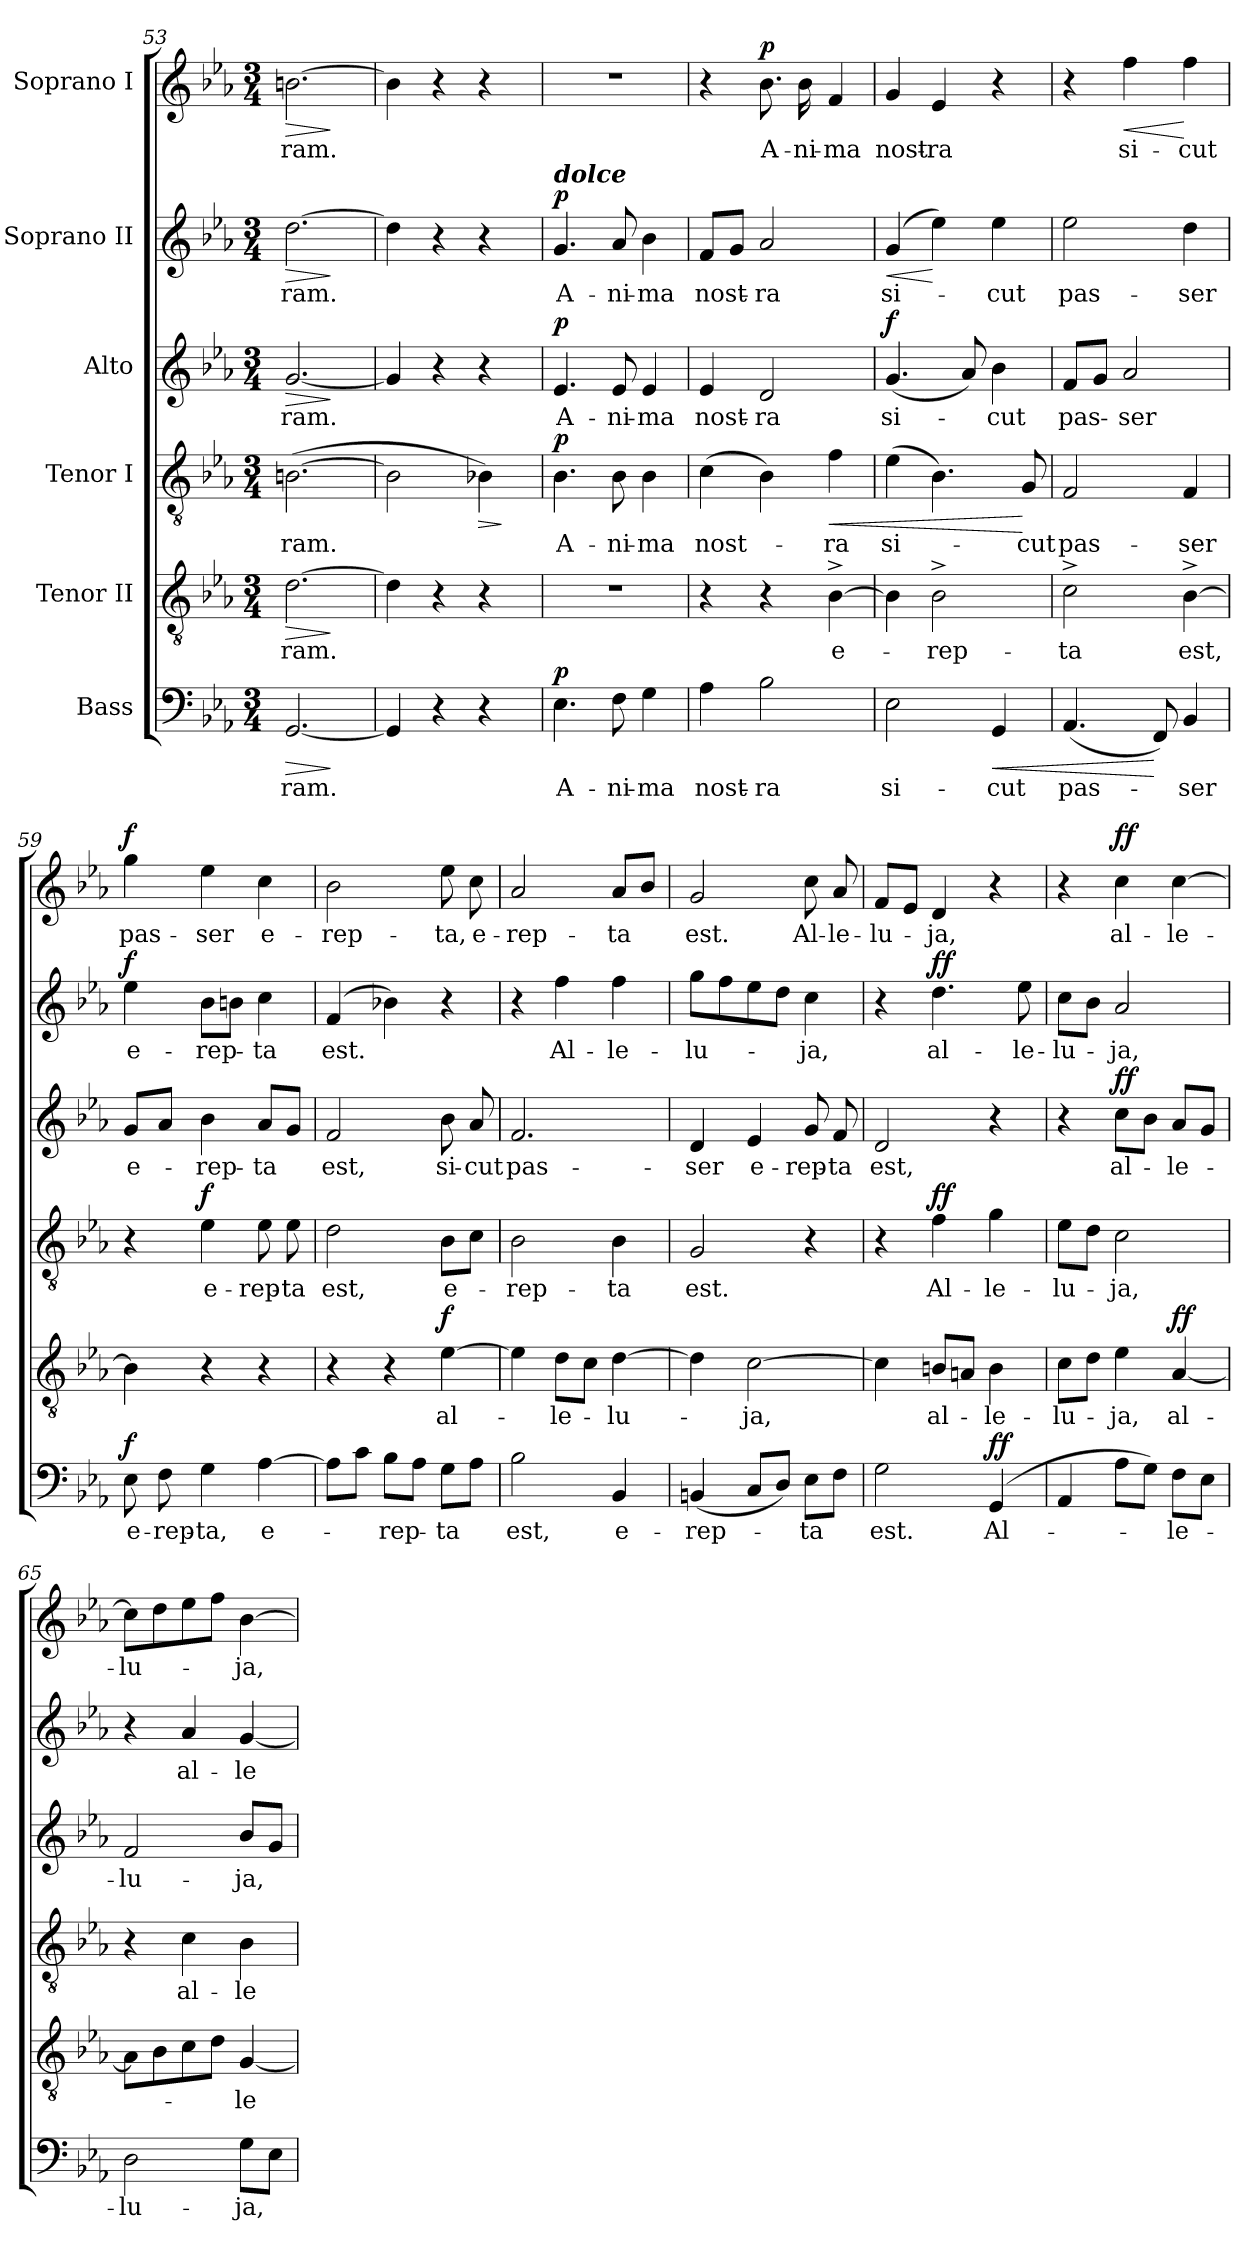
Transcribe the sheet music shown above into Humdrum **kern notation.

**kern	**text	**dynam	**kern	**text	**dynam	**kern	**text	**dynam	**kern	**text	**dynam	**kern	**text	**dynam	**kern	**text	**dynam
*part6	*part6	*part6	*part5	*part5	*part5	*part4	*part4	*part4	*part3	*part3	*part3	*part2	*part2	*part2	*part1	*part1	*part1
*staff6	*staff6	*staff6	*staff5	*staff5	*staff5	*staff4	*staff4	*staff4	*staff3	*staff3	*staff3	*staff2	*staff2	*staff2	*staff1	*staff1	*staff1
*I"Bass	*	*	*I"Tenor II	*	*	*I"Tenor I	*	*	*I"Alto	*	*	*I"Soprano II	*	*	*I"Soprano I	*	*
*clefF4	*	*	*clefGv2	*	*	*clefGv2	*	*	*clefG2	*	*	*clefG2	*	*	*clefG2	*	*
*k[b-e-a-]	*	*	*k[b-e-a-]	*	*	*k[b-e-a-]	*	*	*k[b-e-a-]	*	*	*k[b-e-a-]	*	*	*k[b-e-a-]	*	*
*E-:	*	*	*E-:	*	*	*E-:	*	*	*E-:	*	*	*E-:	*	*	*E-:	*	*
*M3/4	*	*	*M3/4	*	*	*M3/4	*	*	*M3/4	*	*	*M3/4	*	*	*M3/4	*	*
=53	=53	=53	=53	=53	=53	=53	=53	=53	=53	=53	=53	=53	=53	=53	=53	=53	=53
!	!LO:LY:b	!LO:HP:b	!	!LO:LY:b	!LO:HP:b	!	!LO:LY:b	!	!	!LO:LY:b	!LO:HP:b	!	!LO:LY:b	!LO:HP:b	!	!LO:LY:b	!LO:HP:b
[2.GG/	-ram.	>	[2.d\	-ram.	>	(>[2.Bn\	-ram.	.	[2.g/	-ram.	>	[2.dd\	-ram.	>	[2.bn\	-ram.	>
.	.	]	.	.	]	.	.	.	.	.	]	.	.	]	.	.	]
=54	=54	=54	=54	=54	=54	=54	=54	=54	=54	=54	=54	=54	=54	=54	=54	=54	=54
4GG/]	.	.	4d\]	.	.	2B\]	.	.	4g/]	.	.	4dd\]	.	.	4b\]	.	.
4r	.	.	4r	.	.	.	.	.	4r	.	.	4r	.	.	4r	.	.
!	!	!	!	!	!	!	!	!LO:HP:b	!	!	!	!	!	!	!	!	!
4r	.	.	4r	.	.	4B-X\)	.	>	4r	.	.	4r	.	.	4r	.	.
.	.	.	.	.	.	.	.	]	.	.	.	.	.	.	.	.	.
!!LO:LB:g=z
=55	=55	=55	=55	=55	=55	=55	=55	=55	=55	=55	=55	=55	=55	=55	=55	=55	=55
!	!	!	!	!	!	!	!	!	!	!	!	!LO:TX:a:Bi:t=dolce	!	!	!	!	!
!	!LO:LY:b	!LO:DY:a	!	!	!	!	!LO:LY:b	!LO:DY:a	!	!LO:LY:b	!LO:DY:a	!	!LO:LY:b	!LO:DY:a	!	!	!
4.E-\	A-	p	2.r	.	.	4.B-\	A-	p	4.e-/	A-	p	4.g/	A-	p	2.r	.	.
!	!LO:LY:b	!	!	!	!	!	!LO:LY:b	!	!	!LO:LY:b	!	!	!LO:LY:b	!	!	!	!
8F\	-ni-	.	.	.	.	8B-\	-ni-	.	8e-/	-ni-	.	8a-/	-ni-	.	.	.	.
!	!LO:LY:b	!	!	!	!	!	!LO:LY:b	!	!	!LO:LY:b	!	!	!LO:LY:b	!	!	!	!
4G\	-ma	.	.	.	.	4B-\	-ma	.	4e-/	-ma	.	4b-\	-ma	.	.	.	.
=56	=56	=56	=56	=56	=56	=56	=56	=56	=56	=56	=56	=56	=56	=56	=56	=56	=56
!	!LO:LY:b	!	!	!	!	!	!LO:LY:b	!	!	!LO:LY:b	!	!	!LO:LY:b	!	!	!	!
4A-\	nost-	.	4r	.	.	(>4c\	nost-	.	4e-/	nost-	.	8f/L	nost-	.	4r	.	.
.	.	.	.	.	.	.	.	.	.	.	.	8g/J	.	.	.	.	.
!	!LO:LY:b	!	!	!	!	!	!	!	!	!LO:LY:b	!	!	!LO:LY:b	!	!	!LO:LY:b	!LO:DY:a
2B-\	-ra	.	4r	.	.	4B-\)	.	.	2d/	-ra	.	2a-/	-ra	.	8.b-\	A-	p
!	!	!	!	!	!	!	!	!	!	!	!	!	!	!	!	!LO:LY:b	!
.	.	.	.	.	.	.	.	.	.	.	.	.	.	.	16b-\	-ni-	.
!	!	!	!	!LO:LY:b	!	!	!LO:LY:b	!LO:HP:b	!	!	!	!	!	!	!	!LO:LY:b	!
.	.	.	[4B-^>\	e-	.	4f\	-ra	<	.	.	.	.	.	.	4f/	-ma	.
=57	=57	=57	=57	=57	=57	=57	=57	=57	=57	=57	=57	=57	=57	=57	=57	=57	=57
!	!LO:LY:b	!	!	!	!	!	!LO:LY:b	!	!	!LO:LY:b	!LO:DY:a	!	!LO:LY:b	!LO:HP:b	!	!LO:LY:b	!
2E-\	si-	.	4B-\]	.	.	(>4e-\	si-	.	(<4.g/	si-	f	(4g/	si-	<	4g/	nost-	.
!	!	!	!	!LO:LY:b	!	!	!	!	!	!	!	!	!	!	!	!LO:LY:b	!
.	.	.	2B-^>\	-rep-	.	4.B-\)	.	.	.	.	.	4ee-\)	.	[	4e-/	-ra	.
.	.	.	.	.	.	.	.	.	8a-/)	.	.	.	.	.	.	.	.
!	!LO:LY:b	!LO:HP:b	!	!	!	!	!	!	!	!LO:LY:b	!	!	!LO:LY:b	!	!	!	!
4GG/	-cut	<	.	.	.	.	.	.	4b-\	-cut	.	4ee-\	-cut	.	4r	.	.
!	!	!	!	!	!	!	!LO:LY:b	!	!	!	!	!	!	!	!	!	!
.	.	.	.	.	.	8G/	-cut	[	.	.	.	.	.	.	.	.	.
=58	=58	=58	=58	=58	=58	=58	=58	=58	=58	=58	=58	=58	=58	=58	=58	=58	=58
!	!LO:LY:b	!	!	!LO:LY:b	!	!	!LO:LY:b	!	!	!LO:LY:b	!	!	!LO:LY:b	!	!	!	!
(<4.AA-/	pas-	.	2c^>\	-ta	.	2F/	pas-	.	8f/L	pas-	.	2ee-\	pas-	.	4r	.	.
.	.	.	.	.	.	.	.	.	8g/J	.	.	.	.	.	.	.	.
!	!	!	!	!	!	!	!	!	!	!LO:LY:b	!	!	!	!	!	!LO:LY:b	!LO:HP:b
.	.	.	.	.	.	.	.	.	2a-/	-ser	.	.	.	.	4ff\	si-	<
8FF/)	.	[	.	.	.	.	.	.	.	.	.	.	.	.	.	.	.
!	!LO:LY:b	!	!	!LO:LY:b	!	!	!LO:LY:b	!	!	!	!	!	!LO:LY:b	!	!	!LO:LY:b	!
4BB-/	-ser	.	[4B-^>\	est,	.	4F/	-ser	.	.	.	.	4dd\	-ser	.	4ff\	-cut	[
=59	=59	=59	=59	=59	=59	=59	=59	=59	=59	=59	=59	=59	=59	=59	=59	=59	=59
!	!LO:LY:b	!LO:DY:a	!	!	!	!	!	!	!	!LO:LY:b	!	!	!LO:LY:b	!LO:DY:a	!	!LO:LY:b	!LO:DY:a
8E-\	e-	f	4B-\]	.	.	4r	.	.	8g/L	e-	.	4ee-\	e-	f	4gg\	pas-	f
!	!LO:LY:b	!	!	!	!	!	!	!	!	!	!	!	!	!	!	!	!
8F\	-rep-	.	.	.	.	.	.	.	8a-/J	.	.	.	.	.	.	.	.
!	!LO:LY:b	!	!	!	!	!	!LO:LY:b	!LO:DY:a	!	!LO:LY:b	!	!	!LO:LY:b	!	!	!LO:LY:b	!
4G\	-ta,	.	4r	.	.	4e-\	e-	f	4b-\	-rep-	.	8b-\L	-rep-	.	4ee-\	-ser	.
.	.	.	.	.	.	.	.	.	.	.	.	8bn\J	.	.	.	.	.
!	!LO:LY:b	!	!	!	!	!	!LO:LY:b	!	!	!LO:LY:b	!	!	!LO:LY:b	!	!	!LO:LY:b	!
[4A-\	e-	.	4r	.	.	8e-\	-rep-	.	8a-/L	-ta	.	4cc\	-ta	.	4cc\	e-	.
!	!	!	!	!	!	!	!LO:LY:b	!	!	!	!	!	!	!	!	!	!
.	.	.	.	.	.	8e-\	-ta	.	8g/J	.	.	.	.	.	.	.	.
!!LO:PB:g=z
=60	=60	=60	=60	=60	=60	=60	=60	=60	=60	=60	=60	=60	=60	=60	=60	=60	=60
!	!	!	!	!	!	!	!LO:LY:b	!	!	!LO:LY:b	!	!	!LO:LY:b	!	!	!LO:LY:b	!
8A-\L]	.	.	4r	.	.	2d\	est,	.	2f/	est,	.	(4f/	est.	.	2b-\	-rep-	.
8c\J	.	.	.	.	.	.	.	.	.	.	.	.	.	.	.	.	.
!	!LO:LY:b	!	!	!	!	!	!	!	!	!	!	!	!	!	!	!	!
8B-\L	-rep-	.	4r	.	.	.	.	.	.	.	.	4b-X\)	.	.	.	.	.
8A-\J	.	.	.	.	.	.	.	.	.	.	.	.	.	.	.	.	.
!	!LO:LY:b	!	!	!LO:LY:b	!LO:DY:a	!	!LO:LY:b	!	!	!LO:LY:b	!	!	!	!	!	!LO:LY:b	!
8G\L	-ta	.	[4e-\	al-	f	8B-\L	e-	.	8b-\	si-	.	4r	.	.	8ee-\	-ta,	.
!	!	!	!	!	!	!	!	!	!	!LO:LY:b	!	!	!	!	!	!LO:LY:b	!
8A-\J	.	.	.	.	.	8c\J	.	.	8a-/	-cut	.	.	.	.	8cc\	e-	.
=61	=61	=61	=61	=61	=61	=61	=61	=61	=61	=61	=61	=61	=61	=61	=61	=61	=61
!	!LO:LY:b	!	!	!	!	!	!LO:LY:b	!	!	!LO:LY:b	!	!	!	!	!	!LO:LY:b	!
2B-\	est,	.	4e-\]	.	.	2B-\	-rep-	.	2.f/	pas-	.	4r	.	.	2a-/	-rep-	.
!	!	!	!	!LO:LY:b	!	!	!	!	!	!	!	!	!LO:LY:b	!	!	!	!
.	.	.	8d\L	-le-	.	.	.	.	.	.	.	4ff\	Al-	.	.	.	.
.	.	.	8c\J	.	.	.	.	.	.	.	.	.	.	.	.	.	.
!	!LO:LY:b	!	!	!LO:LY:b	!	!	!LO:LY:b	!	!	!	!	!	!LO:LY:b	!	!	!LO:LY:b	!
4BB-/	e-	.	[4d\	-lu-	.	4B-\	-ta	.	.	.	.	4ff\	-le-	.	8a-/L	-ta	.
.	.	.	.	.	.	.	.	.	.	.	.	.	.	.	8b-/J	.	.
=62	=62	=62	=62	=62	=62	=62	=62	=62	=62	=62	=62	=62	=62	=62	=62	=62	=62
!	!LO:LY:b	!	!	!	!	!	!LO:LY:b	!	!	!LO:LY:b	!	!	!LO:LY:b	!	!	!LO:LY:b	!
(<4BBn/	-rep-	.	4d\]	.	.	2G/	est.	.	4d/	-ser	.	8gg\L	-lu-	.	2g/	est.	.
.	.	.	.	.	.	.	.	.	.	.	.	8ff\	.	.	.	.	.
!	!	!	!	!LO:LY:b	!	!	!	!	!	!LO:LY:b	!	!	!	!	!	!	!
8C/L	.	.	[2c\	-ja,	.	.	.	.	4e-/	e-	.	8ee-\	.	.	.	.	.
8D/J)	.	.	.	.	.	.	.	.	.	.	.	8dd\J	.	.	.	.	.
!	!LO:LY:b	!	!	!	!	!	!	!	!	!LO:LY:b	!	!	!LO:LY:b	!	!	!LO:LY:b	!
8E-\L	-ta	.	.	.	.	4r	.	.	8g/	-rep-	.	4cc\	-ja,	.	8cc\	Al-	.
!	!	!	!	!	!	!	!	!	!	!LO:LY:b	!	!	!	!	!	!LO:LY:b	!
8F\J	.	.	.	.	.	.	.	.	8f/	-ta	.	.	.	.	8a-/	-le-	.
=63	=63	=63	=63	=63	=63	=63	=63	=63	=63	=63	=63	=63	=63	=63	=63	=63	=63
!	!LO:LY:b	!	!	!	!	!	!	!	!	!LO:LY:b	!	!	!	!	!	!LO:LY:b	!
2G\	est.	.	4c\]	.	.	4r	.	.	2d/	est,	.	4r	.	.	8f/L	-lu-	.
.	.	.	.	.	.	.	.	.	.	.	.	.	.	.	8e-/J	.	.
!	!	!	!	!LO:LY:b	!	!	!LO:LY:b	!LO:DY:a	!	!	!	!	!LO:LY:b	!LO:DY:a	!	!LO:LY:b	!
.	.	.	8Bn/L	al-	.	4f\	Al-	ff	.	.	.	4.dd\	al-	ff	4d/	-ja,	.
.	.	.	8An/J	.	.	.	.	.	.	.	.	.	.	.	.	.	.
!	!LO:LY:b	!LO:DY:a	!	!LO:LY:b	!	!	!LO:LY:b	!	!	!	!	!	!	!	!	!	!
(4GG/	Al-	ff	4B\	-le-	.	4g\	-le-	.	4r	.	.	.	.	.	4r	.	.
!	!	!	!	!	!	!	!	!	!	!	!	!	!LO:LY:b	!	!	!	!
.	.	.	.	.	.	.	.	.	.	.	.	8ee-\	-le-	.	.	.	.
=64	=64	=64	=64	=64	=64	=64	=64	=64	=64	=64	=64	=64	=64	=64	=64	=64	=64
!	!	!	!	!LO:LY:b	!	!	!LO:LY:b	!	!	!	!	!	!LO:LY:b	!	!	!	!
4AA-/	.	.	8c\L	-lu-	.	8e-\L	-lu-	.	4r	.	.	8cc\L	-lu-	.	4r	.	.
.	.	.	8d\J	.	.	8d\J	.	.	.	.	.	8b-\J	.	.	.	.	.
!	!	!	!	!LO:LY:b	!	!	!LO:LY:b	!	!	!LO:LY:b	!LO:DY:a	!	!LO:LY:b	!	!	!LO:LY:b	!LO:DY:a
8A-\L	.	.	4e-\	-ja,	.	2c\	-ja,	.	8cc\L	al-	ff	2a-/	-ja,	.	4cc\	al-	ff
8G\J)	.	.	.	.	.	.	.	.	8b-\J	.	.	.	.	.	.	.	.
!	!LO:LY:b	!	!	!LO:LY:b	!LO:DY:a	!	!	!	!	!LO:LY:b	!	!	!	!	!	!LO:LY:b	!
8F\L	-le-	.	[4A-/	al-	ff	.	.	.	8a-/L	-le-	.	.	.	.	[4cc\	-le-	.
8E-\J	.	.	.	.	.	.	.	.	8g/J	.	.	.	.	.	.	.	.
!!LO:LB:g=z
=65	=65	=65	=65	=65	=65	=65	=65	=65	=65	=65	=65	=65	=65	=65	=65	=65	=65
!	!LO:LY:b	!	!	!	!	!	!	!	!	!LO:LY:b	!	!	!	!	!	!LO:LY:b	!
2D\	-lu-	.	8A-\L]	.	.	4r	.	.	2f/	-lu-	.	4r	.	.	8cc\L]	-lu-	.
.	.	.	8B-\	.	.	.	.	.	.	.	.	.	.	.	8dd\	.	.
!	!	!	!	!	!	!	!LO:LY:b	!	!	!	!	!	!LO:LY:b	!	!	!	!
.	.	.	8c\	.	.	4c\	al-	.	.	.	.	4a-/	al-	.	8ee-\	.	.
.	.	.	8d\J	.	.	.	.	.	.	.	.	.	.	.	8ff\J	.	.
!	!LO:LY:b	!	!	!LO:LY:b	!	!	!LO:LY:b	!	!	!LO:LY:b	!	!	!LO:LY:b	!	!	!LO:LY:b	!
8G\L	-ja,	.	[4G/	-le-	.	4B-\	-le-	.	8b-/L	-ja,	.	[4g/	-le-	.	[4b-\	-ja,	.
8E-\J	.	.	.	.	.	.	.	.	8g/J	.	.	.	.	.	.	.	.
=	=	=	=	=	=	=	=	=	=	=	=	=	=	=	=	=	=
*-	*-	*-	*-	*-	*-	*-	*-	*-	*-	*-	*-	*-	*-	*-	*-	*-	*-
